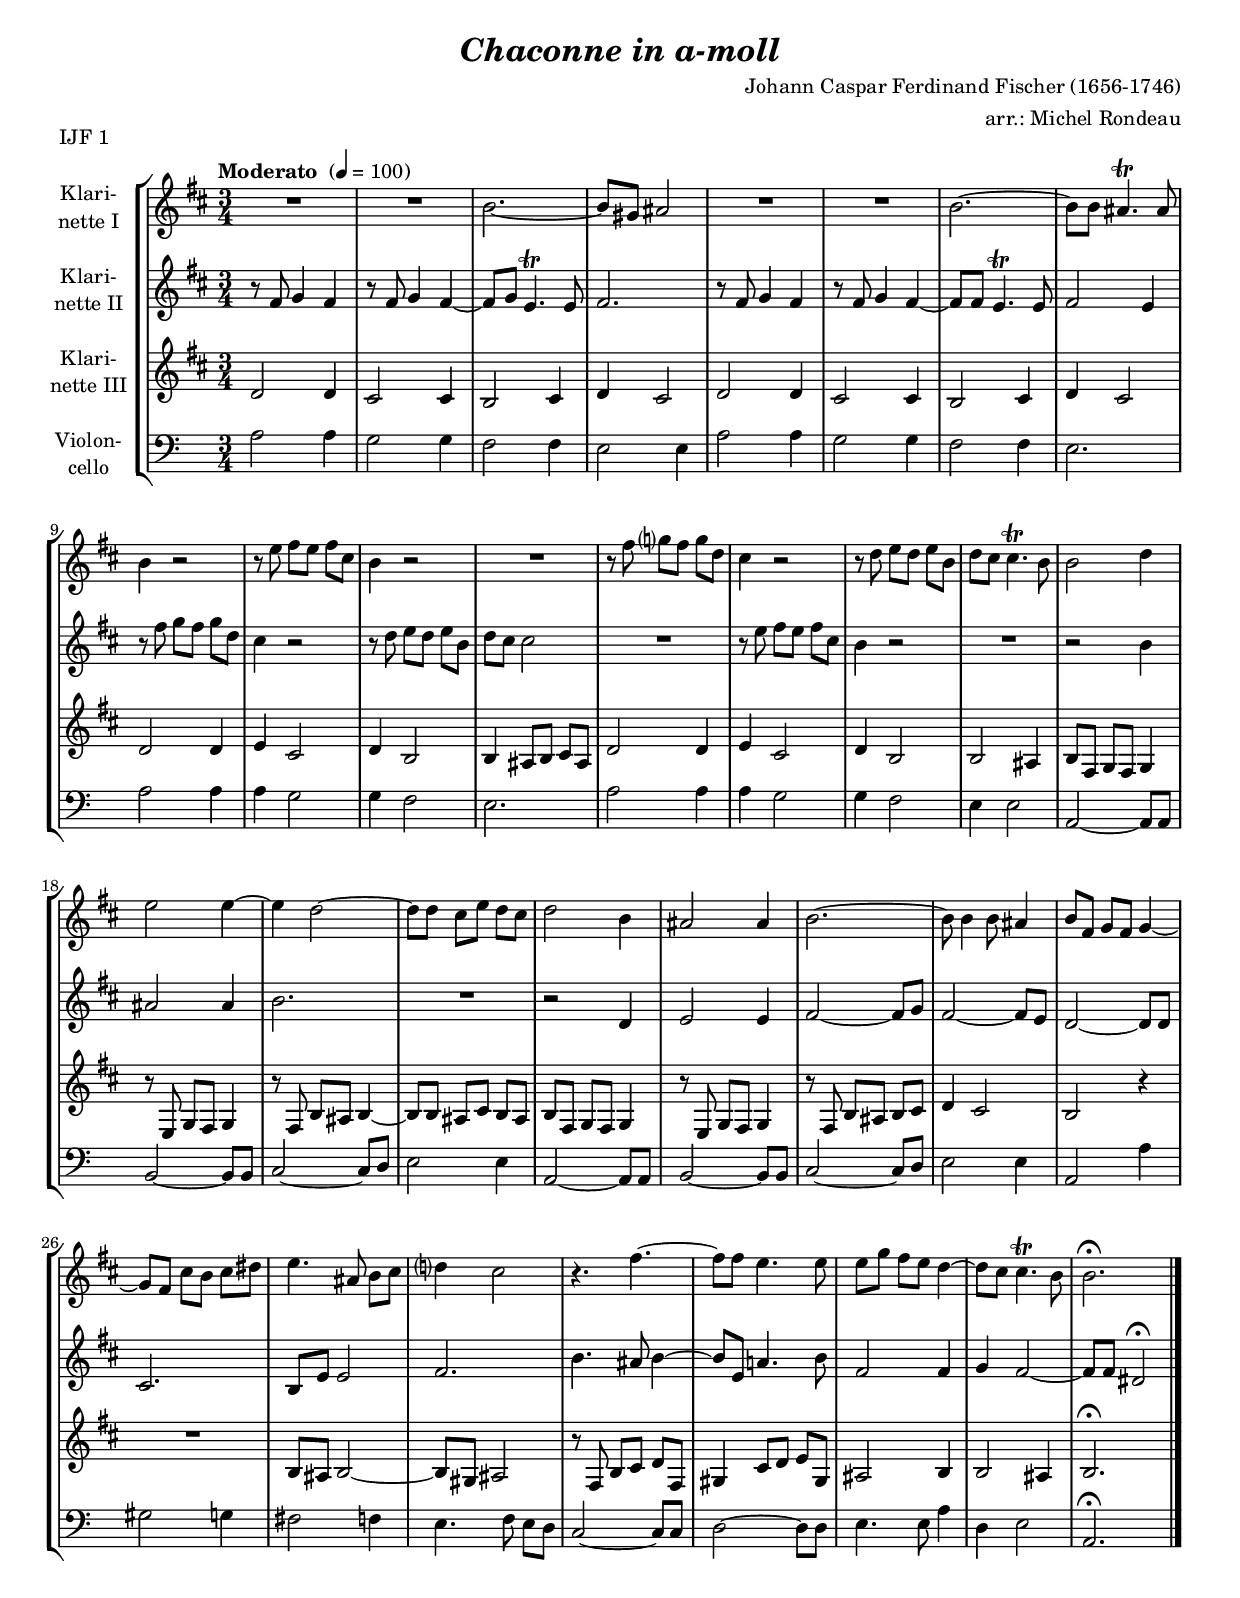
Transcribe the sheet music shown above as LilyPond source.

\version "2.18.2"
\include "deutsch.ly"
  
#(set-global-staff-size 17.6)

\header {
  title     = \markup \bold \italic "Chaconne in a-moll"
  composer  = "Johann Caspar Ferdinand Fischer (1656-1746)"
  arranger  = "arr.: Michel Rondeau"
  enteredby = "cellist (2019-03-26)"
  piece     = "IJF 1"
}

voiceconsts = {
  \key a \minor
  \time 3/4
  \clef "treble"
%  \numericTimeSignature
  \compressFullBarRests
  % Set default beaming for all staves
  \set Timing.beamExceptions = #'()
  \set Timing.baseMoment     = #(ly:make-moment 1 4)
  \set Timing.beatStructure  = #'(1 1 1)
  \tempo "Moderato " 4=100
}

micl = "clarinet"
mifl = "flute"
miob = "oboe"
mifh = "french horn"
misx = "tenor sax"
mist = "string ensemble 1"
miba = "cello"

va = \relative c'' {
  \voiceconsts

  R2.*2
  a2.~
  a8 fis gis2
  R2.*2
  a2.~
  a8 a gis4.\trill gis8
  a4 r2
  r8 d e d e h
  a4 r2
  R2.

  r8 e' f? e f c
  h4 r2
  r8 c d c d a
  c h h4.\trill a8
  a2 c4
  d2 d4~
  d c2~
  c8 c h d c h
  c2 a4
  gis2 gis4

  a2.~
  a8 a4 a8 gis4
  a8 e f e f4~
  f8 e h' a h cis
  d4. gis,8 a h
  c?4 h2
  r4. e~
  e8 e d4. d8

  d f e d c4~
  c8 h h4.\trill a8
  a2.\fermata \bar "|."
}

vb = \relative c' {
  \voiceconsts

  r8 e f4 e
  r8 e f4 e~
  e8 f d4.\trill d8
  e2.
  r8 e f4 e
  r8 e f4 e~
  e8 e d4.\trill d8
  e2 d4

  r8 e' f e f c
  h4 r2
  r8 c d c d a
  c h h2
  R2.
  r8 d e d e h
  a4 r2
  R2.
  r2 a4
  gis2 gis4
  a2.

  R
  r2 c,4
  d2 d4
  e2~ e8 f
  e2~ e8 d
  c2~ c8 c
  h2.
  a8 d d2
  e2.
  a4. gis8 a4~
  a8 d, g!4. a8

  e2 e4
  f e2~
  e8 e cis2\fermata \bar "|."
}

vc = \relative c' {
  \voiceconsts

  c2 c4
  h2 h4
  a2 h4
  c h2
  c c4
  h2 h4
  a2 h4
  c h2
  c c4
  d h2
  c4 a2
  a4 gis8 a h gis

  c2 c4
  d h2
  c4 a2
  a gis4
  a8 e f e f4
  r8 d f e f4
  r8 e a gis a4~
  a8 a gis h a gis
  a e f e f4

  r8 d f e f4
  r8 e a gis a h
  c4 h2
  a r4
  R2.
  a8 gis a2~
  a8 fis gis2
  r8 e a h c e,
  fis4 h8 c d fis,

  gis2 a4
  a2 gis4
  a2.\fermata \bar "|."
}

vd = \relative c' {
  \voiceconsts
  \clef "bass"

  a2 a4
  g2 g4
  f2 f4
  e2 e4
  a2 a4
  g2 g4
  f2 f4
  e2.
  a2 a4
  a g2
  g4 f2
  e2.
  a2 a4

  a g2
  g4 f2
  e4 e2
  a,~ a8 a
  h2~ h8 h
  c2~ c8 d
  e2 e4
  a,2~ a8 a
  h2~ h8 h
  c2~ c8 d
  e2 e4
  a,2 a'4

  gis2 g4
  fis2 f4
  e4. f8 e d
  c2~ c8 c
  d2~ d8 d
  e4. e8 a4
  d, e2
  a,2.\fermata \bar "|."
}


music = \new StaffGroup <<
      \new Staff {
	\set Staff.midiInstrument = \micl
	\set Staff.instrumentName = \markup \center-column { "Klari-" "nette I" }
	\transpose a h { \va }
      }

      \new Staff {
	\set Staff.midiInstrument = \micl
	\set Staff.instrumentName = \markup \center-column { "Klari-" "nette II" }
	\transpose a h { \vb }
      }

      \new Staff {
	\set Staff.midiInstrument = \micl
	\set Staff.instrumentName = \markup \center-column { "Klari-" "nette III" }
	\transpose a h { \vc }
      }

      \new Staff {
	\set Staff.midiInstrument = \miba
	\set Staff.instrumentName = \markup \center-column { "Violon-" "cello" }
	\transpose a a { \vd }
      }
>>

\book {
  \score {
    \music
    \layout {}
  }

  \score {
    \unfoldRepeats \music

    \midi {
      \context {
        \Score
      }
    }
  }
}
